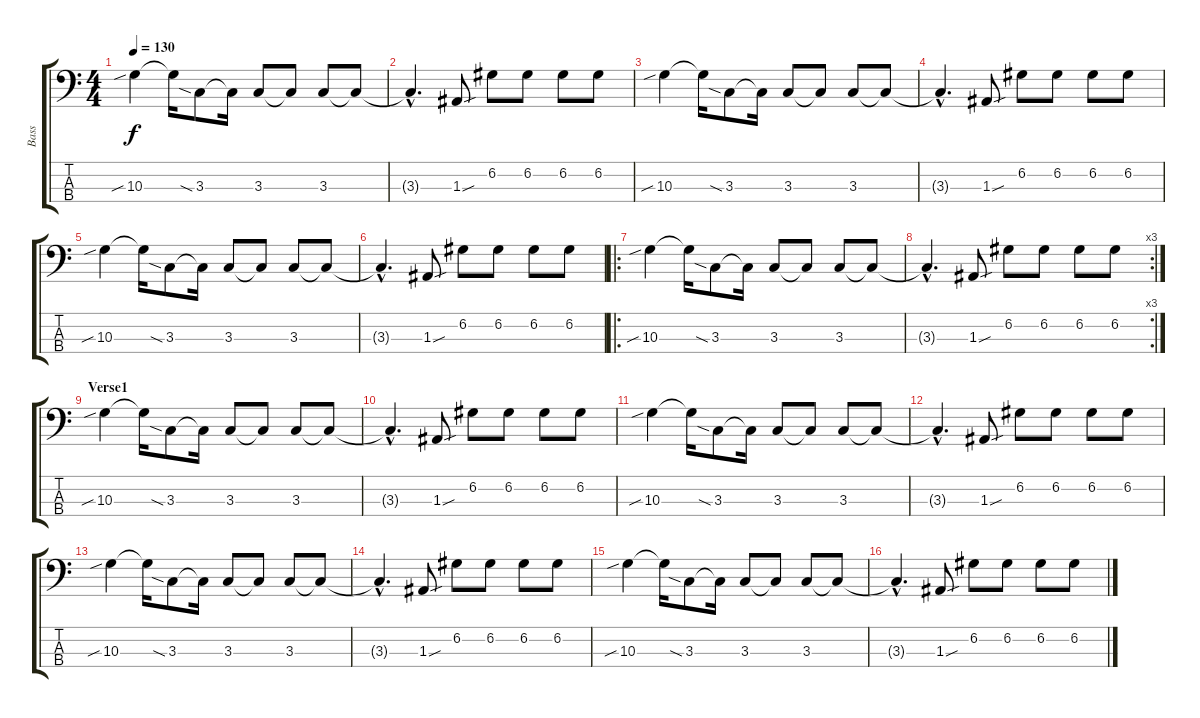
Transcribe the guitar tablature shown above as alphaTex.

\track ("Bass" "Bass") {instrument electricbassfinger}
\staff {score tabs}
\tuning (G2 D2 A1 E1) {hide}
\ts (4 4)
\tempo 130
\clef f4
\ks c
10.3{sib}.4{dy f instrument electricbassfinger} 10.3{t}.16 3.3{sia}.8 3.3{t}.16 3.3.8 3.3{t}.8 3.3.8 3.3{t}.8 |
3.3{hac t}.4{d} 1.3{sou}.8 6.2.8 6.2.8 6.2.8 6.2.8 |
10.3{sib}.4 10.3{t}.16 3.3{sia}.8 3.3{t}.16 3.3.8 3.3{t}.8 3.3.8 3.3{t}.8 |
3.3{hac t}.4{d} 1.3{sou}.8 6.2.8 6.2.8 6.2.8 6.2.8 |
10.3{sib}.4 10.3{t}.16 3.3{sia}.8 3.3{t}.16 3.3.8 3.3{t}.8 3.3.8 3.3{t}.8 |
3.3{hac t}.4{d} 1.3{sou}.8 6.2.8 6.2.8 6.2.8 6.2.8 |
\ro
10.3{sib}.4 10.3{t}.16 3.3{sia}.8 3.3{t}.16 3.3.8 3.3{t}.8 3.3.8 3.3{t}.8 |
\rc 3
3.3{hac t}.4{d} 1.3{sou}.8 6.2.8 6.2.8 6.2.8 6.2.8 |
\section ("" "Verse1")
10.3{sib}.4 10.3{t}.16 3.3{sia}.8 3.3{t}.16 3.3.8 3.3{t}.8 3.3.8 3.3{t}.8 |
3.3{hac t}.4{d} 1.3{sou}.8 6.2.8 6.2.8 6.2.8 6.2.8 |
10.3{sib}.4 10.3{t}.16 3.3{sia}.8 3.3{t}.16 3.3.8 3.3{t}.8 3.3.8 3.3{t}.8 |
3.3{hac t}.4{d} 1.3{sou}.8 6.2.8 6.2.8 6.2.8 6.2.8 |
10.3{sib}.4 10.3{t}.16 3.3{sia}.8 3.3{t}.16 3.3.8 3.3{t}.8 3.3.8 3.3{t}.8 |
3.3{hac t}.4{d} 1.3{sou}.8 6.2.8 6.2.8 6.2.8 6.2.8 |
10.3{sib}.4 10.3{t}.16 3.3{sia}.8 3.3{t}.16 3.3.8 3.3{t}.8 3.3.8 3.3{t}.8 |
3.3{hac t}.4{d} 1.3{sou}.8 6.2.8 6.2.8 6.2.8 6.2.8
